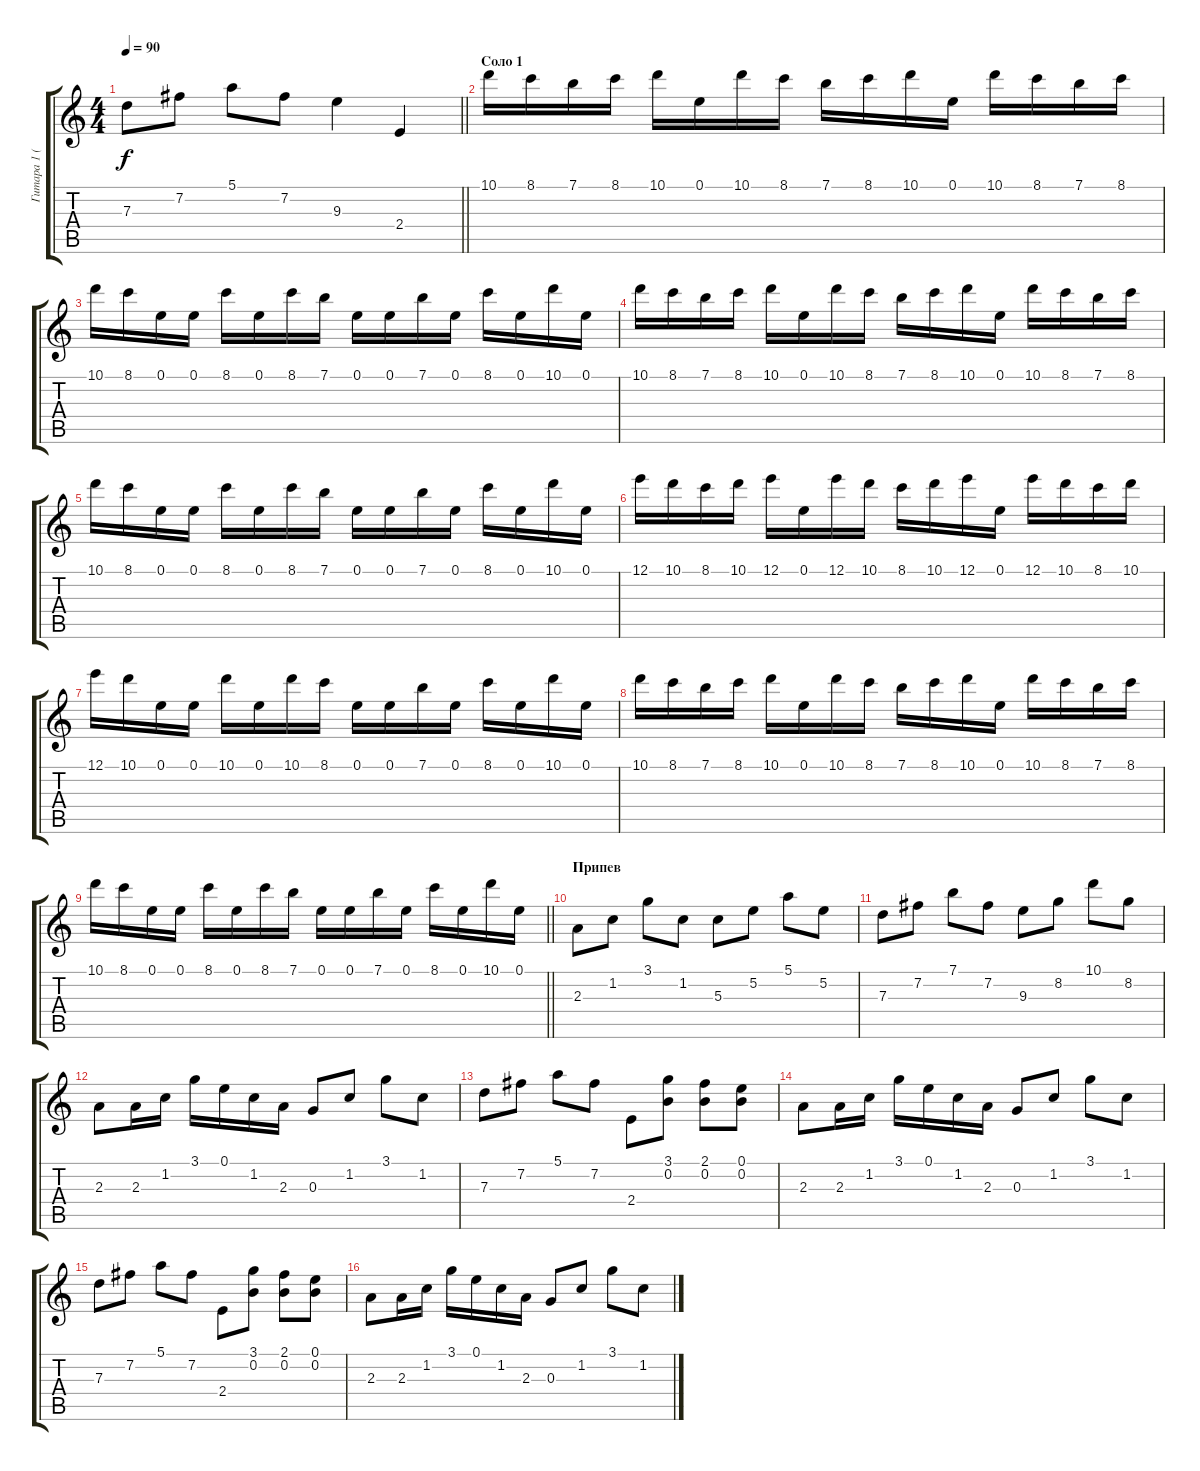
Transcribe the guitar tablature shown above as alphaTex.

\track ("Гитара 1 (соло)" "Гитара 1 (") {instrument electricguitarjazz}
\staff {score tabs}
\tuning (E4 B3 G3 D3 A2 E2) {hide}
\ts (4 4)
\tempo 90
\clef g2
\barLineRight lightlight
\ks c
7.3.8{dy f} 7.2.8 5.1.8 7.2.8 9.3.4 2.4.4 |
\section ("" "Соло 1")
10.1.16 8.1.16 7.1.16 8.1.16 10.1.16 0.1.16 10.1.16 8.1.16 7.1.16 8.1.16 10.1.16 0.1.16 10.1.16 8.1.16 7.1.16 8.1.16 |
10.1.16 8.1.16 0.1.16 0.1.16 8.1.16 0.1.16 8.1.16 7.1.16 0.1.16 0.1.16 7.1.16 0.1.16 8.1.16 0.1.16 10.1.16 0.1.16 |
10.1.16 8.1.16 7.1.16 8.1.16 10.1.16 0.1.16 10.1.16 8.1.16 7.1.16 8.1.16 10.1.16 0.1.16 10.1.16 8.1.16 7.1.16 8.1.16 |
10.1.16 8.1.16 0.1.16 0.1.16 8.1.16 0.1.16 8.1.16 7.1.16 0.1.16 0.1.16 7.1.16 0.1.16 8.1.16 0.1.16 10.1.16 0.1.16 |
12.1.16 10.1.16 8.1.16 10.1.16 12.1.16 0.1.16 12.1.16 10.1.16 8.1.16 10.1.16 12.1.16 0.1.16 12.1.16 10.1.16 8.1.16 10.1.16 |
12.1.16 10.1.16 0.1.16 0.1.16 10.1.16 0.1.16 10.1.16 8.1.16 0.1.16 0.1.16 7.1.16 0.1.16 8.1.16 0.1.16 10.1.16 0.1.16 |
10.1.16 8.1.16 7.1.16 8.1.16 10.1.16 0.1.16 10.1.16 8.1.16 7.1.16 8.1.16 10.1.16 0.1.16 10.1.16 8.1.16 7.1.16 8.1.16 |
\barLineRight lightlight
10.1.16 8.1.16 0.1.16 0.1.16 8.1.16 0.1.16 8.1.16 7.1.16 0.1.16 0.1.16 7.1.16 0.1.16 8.1.16 0.1.16 10.1.16 0.1.16 |
\section ("" "Припев")
2.3.8 1.2.8 3.1.8 1.2.8 5.3.8 5.2.8 5.1.8 5.2.8 |
7.3.8 7.2.8 7.1.8 7.2.8 9.3.8 8.2.8 10.1.8 8.2.8 |
2.3.8 2.3.16 1.2.16 3.1.16 0.1.16 1.2.16 2.3.16 0.3.8 1.2.8 3.1.8 1.2.8 |
7.3.8 7.2.8 5.1.8 7.2.8 2.4.8 (3.1 0.2).8 (2.1 0.2).8 (0.1 0.2).8 |
2.3.8 2.3.16 1.2.16 3.1.16 0.1.16 1.2.16 2.3.16 0.3.8 1.2.8 3.1.8 1.2.8 |
7.3.8 7.2.8 5.1.8 7.2.8 2.4.8 (3.1 0.2).8 (2.1 0.2).8 (0.1 0.2).8 |
2.3.8 2.3.16 1.2.16 3.1.16 0.1.16 1.2.16 2.3.16 0.3.8 1.2.8 3.1.8 1.2.8
